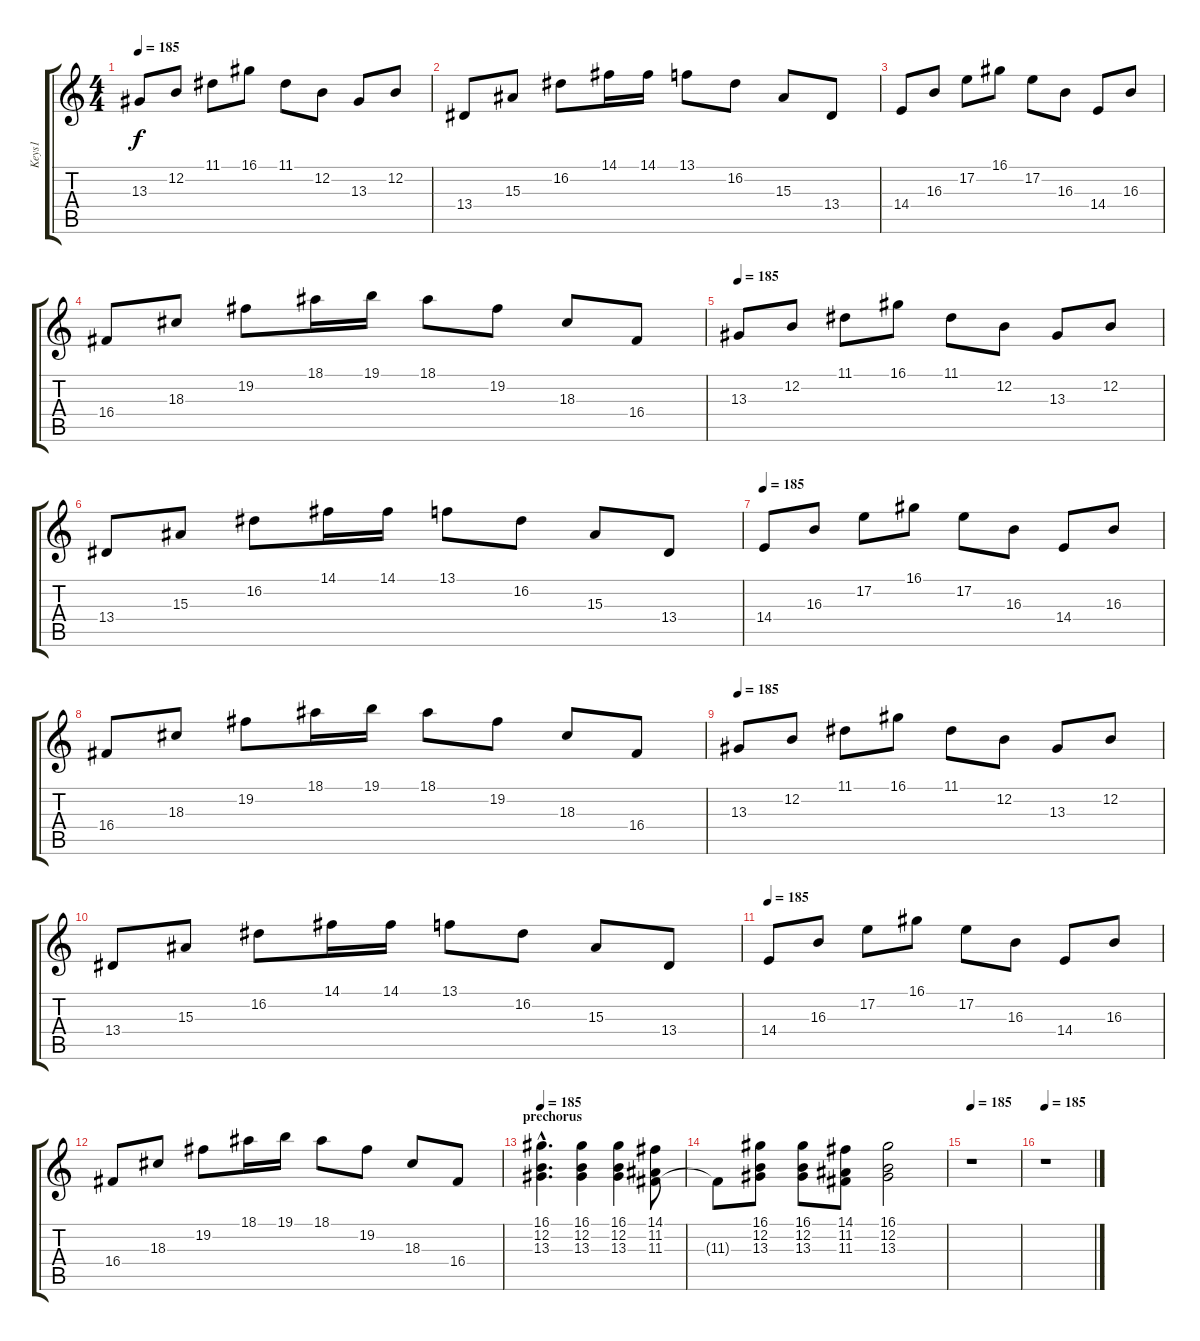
\track ("Keys1" "Keys1") {instrument stringensemble1}
\staff {score tabs}
\tuning (E4 B3 G3 D3 A2 E2) {hide}
\ts (4 4)
\tempo 185
\clef g2
\ks c
13.3.8{dy f volume 16 instrument brightacousticpiano} 12.2.8 11.1.8 16.1.8 11.1.8 12.2.8 13.3.8 12.2.8 |
13.4.8 15.3.8 16.2.8 14.1.16 14.1.16 13.1.8 16.2.8 15.3.8 13.4.8 |
14.4.8 16.3.8 17.2.8 16.1.8 17.2.8 16.3.8 14.4.8 16.3.8 |
16.4.8 18.3.8 19.2.8 18.1.16 19.1.16 18.1.8 19.2.8 18.3.8 16.4.8 |
\tempo 185
13.3.8{volume 16 instrument brightacousticpiano} 12.2.8 11.1.8 16.1.8 11.1.8 12.2.8 13.3.8 12.2.8 |
13.4.8 15.3.8 16.2.8 14.1.16 14.1.16 13.1.8 16.2.8 15.3.8 13.4.8 |
\tempo 185
14.4.8 16.3.8 17.2.8 16.1.8 17.2.8 16.3.8 14.4.8 16.3.8 |
16.4.8 18.3.8 19.2.8 18.1.16 19.1.16 18.1.8 19.2.8 18.3.8 16.4.8 |
\tempo 185
13.3.8{volume 16 instrument brightacousticpiano} 12.2.8 11.1.8 16.1.8 11.1.8 12.2.8 13.3.8 12.2.8 |
13.4.8 15.3.8 16.2.8 14.1.16 14.1.16 13.1.8 16.2.8 15.3.8 13.4.8 |
\tempo 185
14.4.8 16.3.8 17.2.8 16.1.8 17.2.8 16.3.8 14.4.8 16.3.8 |
16.4.8 18.3.8 19.2.8 18.1.16 19.1.16 18.1.8 19.2.8 18.3.8 16.4.8 |
\section ("" "prechorus")
\tempo 185
(16.1{hac} 12.2{hac} 13.3{hac}).4{d volume 16 instrument orchestrahit} (16.1 12.2 13.3).4 (16.1 12.2 13.3).4 (14.1 11.2 11.3).8 |
11.3{t}.8 (16.1 12.2 13.3).8 (16.1 12.2 13.3).8 (14.1 11.2 11.3).8 (16.1 12.2 13.3).2 |
\tempo 185
r.1 |
\tempo 185
r.1
